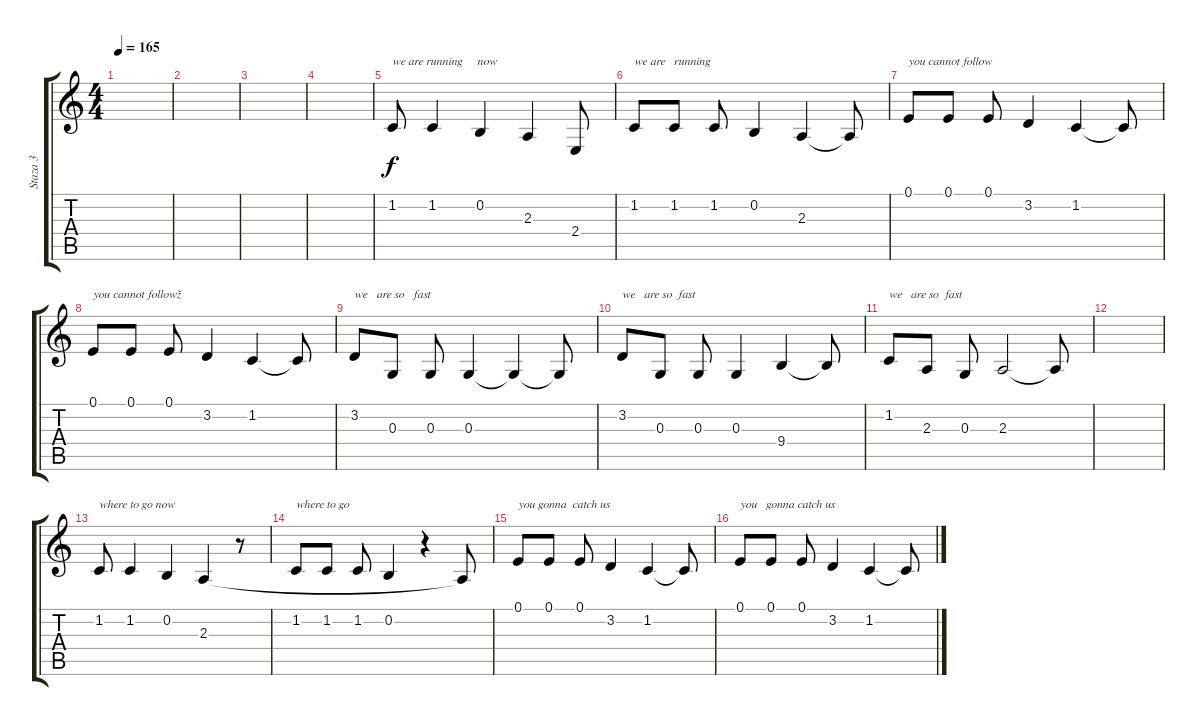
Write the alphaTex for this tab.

\track ("Staza 3" "Staza 3") {instrument lead1square}
\staff {score tabs}
\tuning (E4 B3 G3 D3 A2 E2) {hide}
\ts (4 4)
\tempo 165
\clef g2
\ks c
|
|
|
|
1.2.8{txt "we are running     now"} 1.2.4 0.2.4 2.3.4 2.4.8 |
1.2.8{txt "we are   running"} 1.2.8 1.2.8 0.2.4 2.3.4 2.3{t}.8 |
0.1.8{txt "you cannot follow"} 0.1.8 0.1.8 3.2.4 1.2.4 1.2{t}.8 |
0.1.8{txt "you cannot followž"} 0.1.8 0.1.8 3.2.4 1.2.4 1.2{t}.8 |
3.2.8{txt "we   are so   fast"} 0.3.8 0.3.8 0.3.4 0.3{t}.4 0.3{t}.8 |
3.2.8{txt "we   are so  fast"} 0.3.8 0.3.8 0.3.4 9.4.4 9.4{t}.8 |
1.2.8{txt "we   are so  fast"} 2.3.8 0.3.8 2.3.2 2.3{t}.8 |
|
1.2.8{txt "where to go now"} 1.2.4 0.2.4 2.3.4 r.8 |
1.2.8{txt "where to go"} 1.2.8 1.2.8 0.2.4 r.4 2.3{t}.8 |
0.1.8{txt "you gonna  catch us"} 0.1.8 0.1.8 3.2.4 1.2.4 1.2{t}.8 |
0.1.8{txt "you   gonna catch us"} 0.1.8 0.1.8 3.2.4 1.2.4 1.2{t}.8
